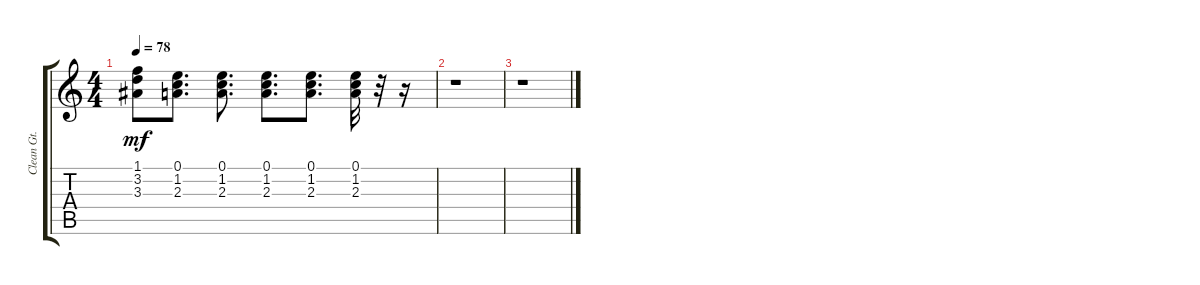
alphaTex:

\track ("Clean Gt.           " "Clean Gt. ") {instrument electricguitarclean}
\staff {score tabs}
\tuning (E4 B3 G3 D3 A2 E2) {hide}
\ts (4 4)
\tempo 78
\clef g2
\ks c
(1.1{t} 3.2{t} 3.3{t}).8{dy mf} (0.1 1.2 2.3).8{d} (0.1 1.2 2.3).8{d} (0.1 1.2 2.3).8{d} (0.1 1.2 2.3).8{d} (0.1 1.2 2.3).32 r.32 r.16 |
r.1 |
r.1
